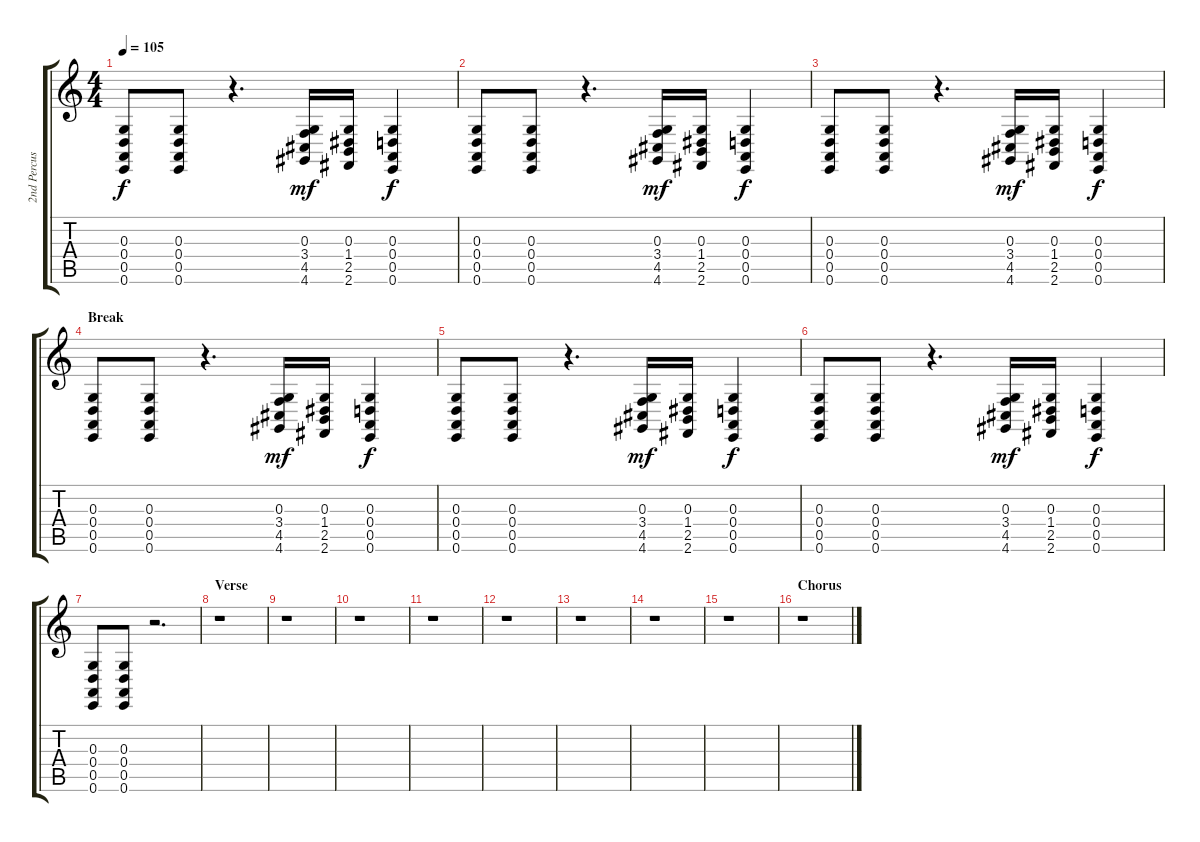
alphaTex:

\track ("2nd Percussion" "2nd Percus") {instrument taikodrum}
\staff {score tabs}
\tuning (E4 B3 G3 D3 A2 E2) {hide}
\ts (4 4)
\tempo 105
\clef g2
\ks c
(0.3 0.4 0.5 0.6).8{dy f} (0.3 0.4 0.5 0.6).8 r.4{d} (0.3 3.4 4.5 4.6).16{dy mf} (0.3 1.4 2.5 2.6).16 (0.3 0.4 0.5 0.6).4{dy f} |
(0.3 0.4 0.5 0.6).8 (0.3 0.4 0.5 0.6).8 r.4{d} (0.3 3.4 4.5 4.6).16{dy mf} (0.3 1.4 2.5 2.6).16 (0.3 0.4 0.5 0.6).4{dy f} |
(0.3 0.4 0.5 0.6).8 (0.3 0.4 0.5 0.6).8 r.4{d} (0.3 3.4 4.5 4.6).16{dy mf} (0.3 1.4 2.5 2.6).16 (0.3 0.4 0.5 0.6).4{dy f} |
\section ("" "Break")
(0.3 0.4 0.5 0.6).8 (0.3 0.4 0.5 0.6).8 r.4{d} (0.3 3.4 4.5 4.6).16{dy mf} (0.3 1.4 2.5 2.6).16 (0.3 0.4 0.5 0.6).4{dy f} |
(0.3 0.4 0.5 0.6).8 (0.3 0.4 0.5 0.6).8 r.4{d} (0.3 3.4 4.5 4.6).16{dy mf} (0.3 1.4 2.5 2.6).16 (0.3 0.4 0.5 0.6).4{dy f} |
(0.3 0.4 0.5 0.6).8 (0.3 0.4 0.5 0.6).8 r.4{d} (0.3 3.4 4.5 4.6).16{dy mf} (0.3 1.4 2.5 2.6).16 (0.3 0.4 0.5 0.6).4{dy f} |
(0.3 0.4 0.5 0.6).8 (0.3 0.4 0.5 0.6).8 r.2{d} |
\section ("" "Verse")
r.1 |
r.1 |
r.1 |
r.1 |
r.1 |
r.1 |
r.1 |
r.1 |
\section ("" "Chorus")
r.1
